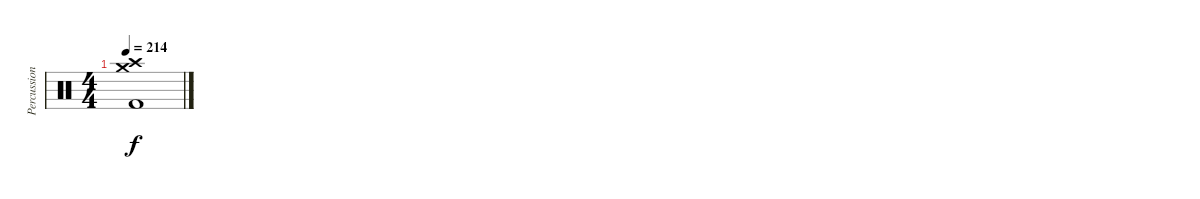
\track ("Percussion" "Percussion") {instrument percussion}
\staff {score}
\articulation defaults
\ts (4 4)
\tempo 214
\clef neutral
\ks c
("Kick (hit) 2" "Crash high (hit)" "Crash medium (hit)").1{dy f}
